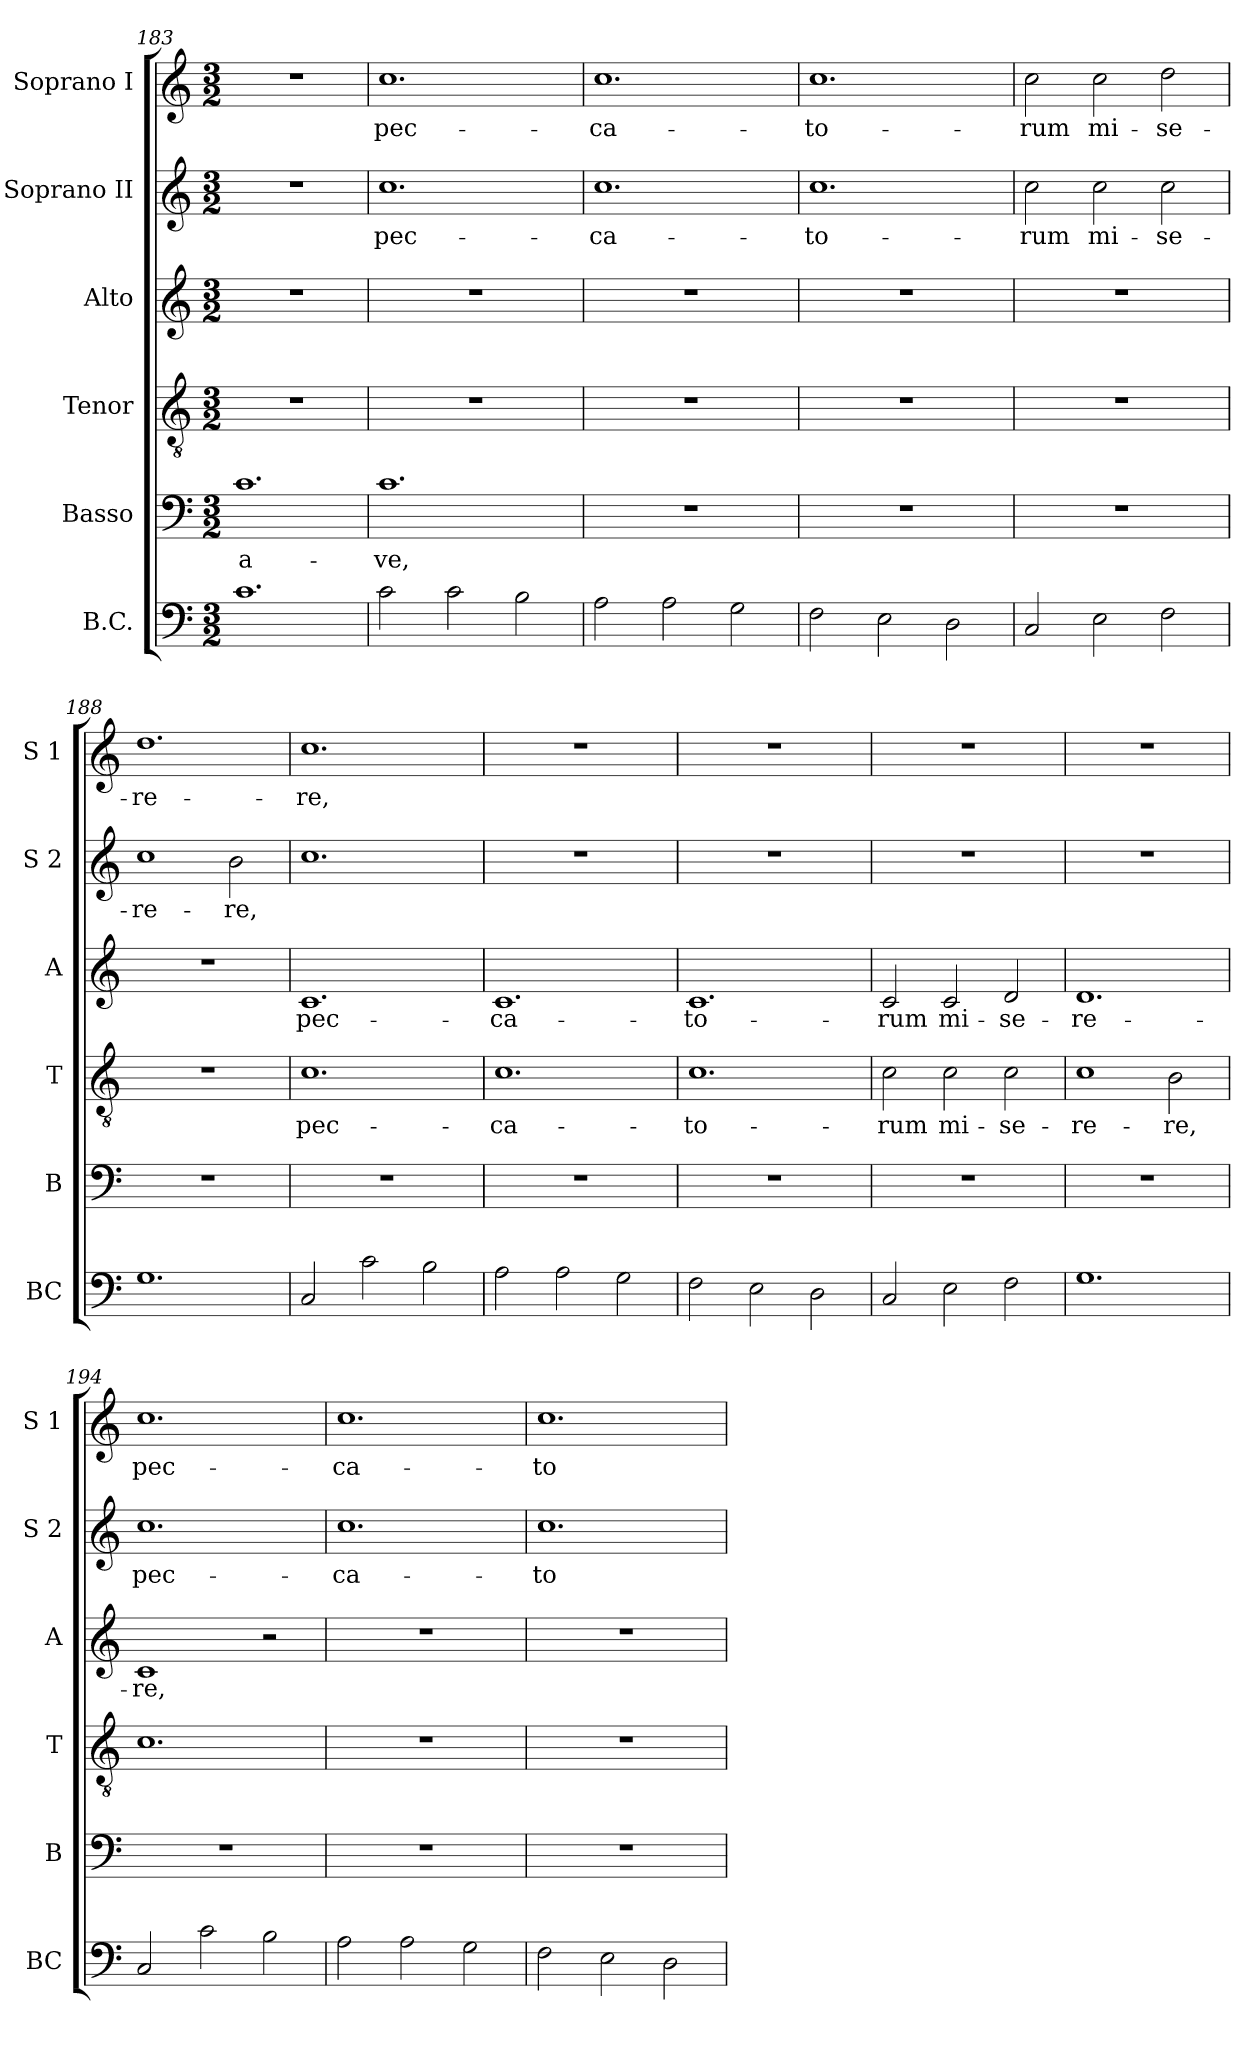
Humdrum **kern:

**kern	**kern	**text	**kern	**text	**kern	**text	**kern	**text	**kern	**text
*part6	*part5	*part5	*part4	*part4	*part3	*part3	*part2	*part2	*part1	*part1
*staff6	*staff5	*staff5	*staff4	*staff4	*staff3	*staff3	*staff2	*staff2	*staff1	*staff1
*I"B.C.	*I"Basso	*	*I"Tenor	*	*I"Alto	*	*I"Soprano II	*	*I"Soprano I	*
*I'BC	*I'B	*	*I'T	*	*I'A	*	*I'S 2	*	*I'S 1	*
!!LO:LB:g=z
*clefF4	*clefF4	*	*clefGv2	*	*clefG2	*	*clefG2	*	*clefG2	*
*k[]	*k[]	*	*k[]	*	*k[]	*	*k[]	*	*k[]	*
*C:	*C:	*	*C:	*	*C:	*	*C:	*	*C:	*
*M3/2	*M3/2	*	*M3/2	*	*M3/2	*	*M3/2	*	*M3/2	*
=183	=183	=183	=183	=183	=183	=183	=183	=183	=183	=183
!	!	!LO:LY:b	!	!	!	!	!	!	!	!
1.c	1.c	a-	1.r	.	1.r	.	1.r	.	1.r	.
=184	=184	=184	=184	=184	=184	=184	=184	=184	=184	=184
!	!	!LO:LY:b	!	!	!	!	!	!LO:LY:b	!	!LO:LY:b
2c\	1.c	-ve,	1.r	.	1.r	.	1.cc	pec-	1.cc	pec-
2c\	.	.	.	.	.	.	.	.	.	.
2B\	.	.	.	.	.	.	.	.	.	.
=185	=185	=185	=185	=185	=185	=185	=185	=185	=185	=185
!	!	!	!	!	!	!	!	!LO:LY:b	!	!LO:LY:b
2A\	1.r	.	1.r	.	1.r	.	1.cc	-ca-	1.cc	-ca-
2A\	.	.	.	.	.	.	.	.	.	.
2G\	.	.	.	.	.	.	.	.	.	.
=186	=186	=186	=186	=186	=186	=186	=186	=186	=186	=186
!	!	!	!	!	!	!	!	!LO:LY:b	!	!LO:LY:b
2F\	1.r	.	1.r	.	1.r	.	1.cc	-to-	1.cc	-to-
2E\	.	.	.	.	.	.	.	.	.	.
2D\	.	.	.	.	.	.	.	.	.	.
=187	=187	=187	=187	=187	=187	=187	=187	=187	=187	=187
!	!	!	!	!	!	!	!	!LO:LY:b	!	!LO:LY:b
2C/	1.r	.	1.r	.	1.r	.	2cc\	-rum	2cc\	-rum
!	!	!	!	!	!	!	!	!LO:LY:b	!	!LO:LY:b
2E\	.	.	.	.	.	.	2cc\	mi-	2cc\	mi-
!	!	!	!	!	!	!	!	!LO:LY:b	!	!LO:LY:b
2F\	.	.	.	.	.	.	2cc\	-se-	2dd\	-se-
=188	=188	=188	=188	=188	=188	=188	=188	=188	=188	=188
!	!	!	!	!	!	!	!	!LO:LY:b	!	!LO:LY:b
1.G	1.r	.	1.r	.	1.r	.	1cc	-re-	1.dd	-re-
!	!	!	!	!	!	!	!	!LO:LY:b	!	!
.	.	.	.	.	.	.	2b\	-re,	.	.
=189	=189	=189	=189	=189	=189	=189	=189	=189	=189	=189
!	!	!	!	!LO:LY:b	!	!LO:LY:b	!	!	!	!LO:LY:b
2C/	1.r	.	1.c	pec-	1.c	pec-	1.cc	.	1.cc	-re,
2c\	.	.	.	.	.	.	.	.	.	.
2B\	.	.	.	.	.	.	.	.	.	.
=190	=190	=190	=190	=190	=190	=190	=190	=190	=190	=190
!	!	!	!	!LO:LY:b	!	!LO:LY:b	!	!	!	!
2A\	1.r	.	1.c	-ca-	1.c	-ca-	1.r	.	1.r	.
2A\	.	.	.	.	.	.	.	.	.	.
2G\	.	.	.	.	.	.	.	.	.	.
=191	=191	=191	=191	=191	=191	=191	=191	=191	=191	=191
!	!	!	!	!LO:LY:b	!	!LO:LY:b	!	!	!	!
2F\	1.r	.	1.c	-to-	1.c	-to-	1.r	.	1.r	.
2E\	.	.	.	.	.	.	.	.	.	.
2D\	.	.	.	.	.	.	.	.	.	.
!!LO:PB:g=z
=192	=192	=192	=192	=192	=192	=192	=192	=192	=192	=192
!	!	!	!	!LO:LY:b	!	!LO:LY:b	!	!	!	!
2C/	1.r	.	2c\	-rum	2c/	-rum	1.r	.	1.r	.
!	!	!	!	!LO:LY:b	!	!LO:LY:b	!	!	!	!
2E\	.	.	2c\	mi-	2c/	mi-	.	.	.	.
!	!	!	!	!LO:LY:b	!	!LO:LY:b	!	!	!	!
2F\	.	.	2c\	-se-	2d/	-se-	.	.	.	.
=193	=193	=193	=193	=193	=193	=193	=193	=193	=193	=193
!	!	!	!	!LO:LY:b	!	!LO:LY:b	!	!	!	!
1.G	1.r	.	1c	-re-	1.d	-re-	1.r	.	1.r	.
!	!	!	!	!LO:LY:b	!	!	!	!	!	!
.	.	.	2B\	-re,	.	.	.	.	.	.
=194	=194	=194	=194	=194	=194	=194	=194	=194	=194	=194
!	!	!	!	!	!	!LO:LY:b	!	!LO:LY:b	!	!LO:LY:b
2C/	1.r	.	1.c	.	1c	-re,	1.cc	pec-	1.cc	pec-
2c\	.	.	.	.	.	.	.	.	.	.
2B\	.	.	.	.	2r	.	.	.	.	.
=195	=195	=195	=195	=195	=195	=195	=195	=195	=195	=195
!	!	!	!	!	!	!	!	!LO:LY:b	!	!LO:LY:b
2A\	1.r	.	1.r	.	1.r	.	1.cc	-ca-	1.cc	-ca-
2A\	.	.	.	.	.	.	.	.	.	.
2G\	.	.	.	.	.	.	.	.	.	.
=196	=196	=196	=196	=196	=196	=196	=196	=196	=196	=196
!	!	!	!	!	!	!	!	!LO:LY:b	!	!LO:LY:b
2F\	1.r	.	1.r	.	1.r	.	1.cc	-to-	1.cc	-to-
2E\	.	.	.	.	.	.	.	.	.	.
2D\	.	.	.	.	.	.	.	.	.	.
=	=	=	=	=	=	=	=	=	=	=
*-	*-	*-	*-	*-	*-	*-	*-	*-	*-	*-
